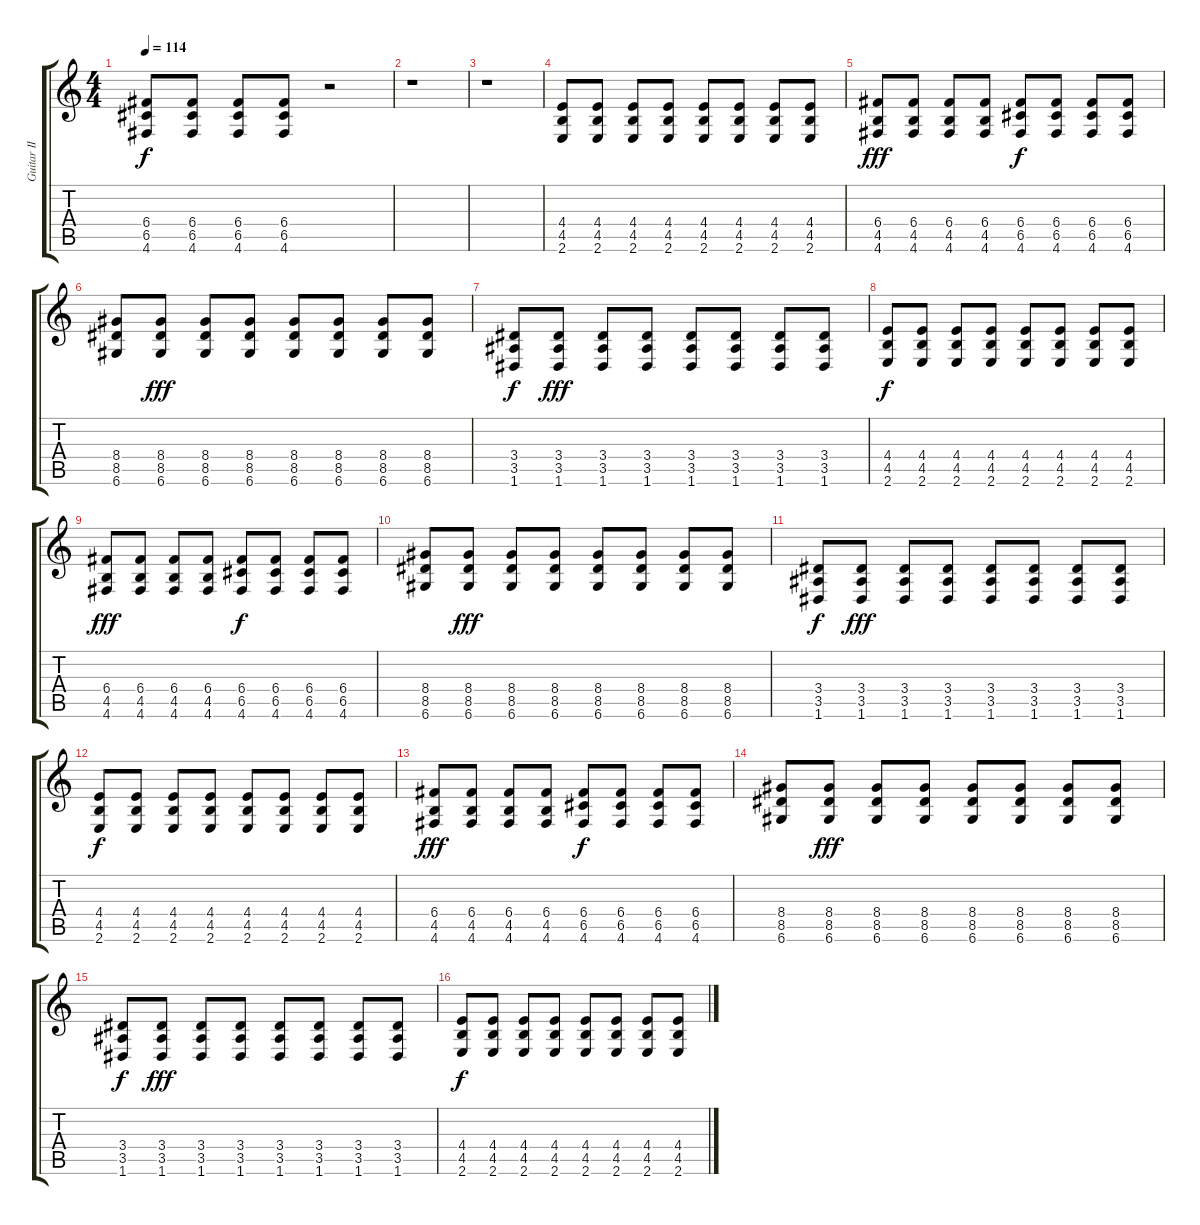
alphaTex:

\track ("Guitar II" "Guitar II") {instrument distortionguitar}
\staff {score tabs}
\tuning (D4 A3 F3 C3 G2 D2) {hide}
\ts (4 4)
\tempo 114
\clef g2
\ks c
(6.4 6.5 4.6).8{dy f} (6.4 6.5 4.6).8 (6.4 6.5 4.6).8 (6.4 6.5 4.6).8 r.2 |
r.1 |
r.1 |
(4.4 4.5 2.6).8 (4.4 4.5 2.6).8 (4.4 4.5 2.6).8 (4.4 4.5 2.6).8 (4.4 4.5 2.6).8 (4.4 4.5 2.6).8 (4.4 4.5 2.6).8 (4.4 4.5 2.6).8 |
(6.4 4.5 4.6).8{dy fff} (6.4 4.5 4.6).8 (6.4 4.5 4.6).8 (6.4 4.5 4.6).8 (6.4 6.5 4.6).8{dy f} (6.4 6.5 4.6).8 (6.4 6.5 4.6).8 (6.4 6.5 4.6).8 |
(8.4 8.5 6.6).8 (8.4 8.5 6.6).8{dy fff} (8.4 8.5 6.6).8 (8.4 8.5 6.6).8 (8.4 8.5 6.6).8 (8.4 8.5 6.6).8 (8.4 8.5 6.6).8 (8.4 8.5 6.6).8 |
(3.4 3.5 1.6).8{dy f} (3.4 3.5 1.6).8{dy fff} (3.4 3.5 1.6).8 (3.4 3.5 1.6).8 (3.4 3.5 1.6).8 (3.4 3.5 1.6).8 (3.4 3.5 1.6).8 (3.4 3.5 1.6).8 |
(4.4 4.5 2.6).8{dy f} (4.4 4.5 2.6).8 (4.4 4.5 2.6).8 (4.4 4.5 2.6).8 (4.4 4.5 2.6).8 (4.4 4.5 2.6).8 (4.4 4.5 2.6).8 (4.4 4.5 2.6).8 |
(6.4 4.5 4.6).8{dy fff} (6.4 4.5 4.6).8 (6.4 4.5 4.6).8 (6.4 4.5 4.6).8 (6.4 6.5 4.6).8{dy f} (6.4 6.5 4.6).8 (6.4 6.5 4.6).8 (6.4 6.5 4.6).8 |
(8.4 8.5 6.6).8 (8.4 8.5 6.6).8{dy fff} (8.4 8.5 6.6).8 (8.4 8.5 6.6).8 (8.4 8.5 6.6).8 (8.4 8.5 6.6).8 (8.4 8.5 6.6).8 (8.4 8.5 6.6).8 |
(3.4 3.5 1.6).8{dy f} (3.4 3.5 1.6).8{dy fff} (3.4 3.5 1.6).8 (3.4 3.5 1.6).8 (3.4 3.5 1.6).8 (3.4 3.5 1.6).8 (3.4 3.5 1.6).8 (3.4 3.5 1.6).8 |
(4.4 4.5 2.6).8{dy f} (4.4 4.5 2.6).8 (4.4 4.5 2.6).8 (4.4 4.5 2.6).8 (4.4 4.5 2.6).8 (4.4 4.5 2.6).8 (4.4 4.5 2.6).8 (4.4 4.5 2.6).8 |
(6.4 4.5 4.6).8{dy fff} (6.4 4.5 4.6).8 (6.4 4.5 4.6).8 (6.4 4.5 4.6).8 (6.4 6.5 4.6).8{dy f} (6.4 6.5 4.6).8 (6.4 6.5 4.6).8 (6.4 6.5 4.6).8 |
(8.4 8.5 6.6).8 (8.4 8.5 6.6).8{dy fff} (8.4 8.5 6.6).8 (8.4 8.5 6.6).8 (8.4 8.5 6.6).8 (8.4 8.5 6.6).8 (8.4 8.5 6.6).8 (8.4 8.5 6.6).8 |
(3.4 3.5 1.6).8{dy f} (3.4 3.5 1.6).8{dy fff} (3.4 3.5 1.6).8 (3.4 3.5 1.6).8 (3.4 3.5 1.6).8 (3.4 3.5 1.6).8 (3.4 3.5 1.6).8 (3.4 3.5 1.6).8 |
(4.4 4.5 2.6).8{dy f} (4.4 4.5 2.6).8 (4.4 4.5 2.6).8 (4.4 4.5 2.6).8 (4.4 4.5 2.6).8 (4.4 4.5 2.6).8 (4.4 4.5 2.6).8 (4.4 4.5 2.6).8
